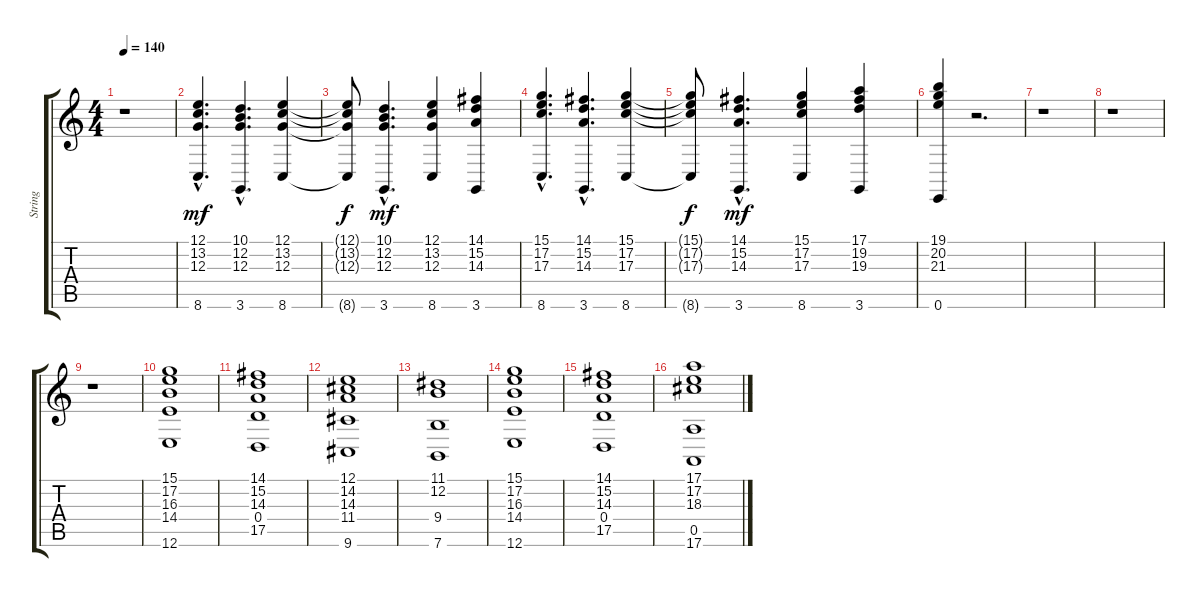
\track ("String" "String") {instrument stringensemble1}
\staff {score tabs}
\tuning (E4 B3 G3 D3 A2 E2) {hide}
\ts (4 4)
\tempo 140
\clef g2
\ks c
r.1{dy f} |
(12.1{hac} 13.2{hac} 12.3{hac} 8.6{hac}).4{d dy mf} (10.1{hac} 12.2{hac} 12.3{hac} 3.6{hac}).4{d} (12.1 13.2 12.3 8.6).4 |
(12.1{t} 13.2{t} 12.3{t} 8.6{t}).8{dy f} (10.1{hac} 12.2{hac} 12.3{hac} 3.6{hac}).4{d dy mf} (12.1 13.2 12.3 8.6).4 (14.1 15.2 14.3 3.6).4 |
(15.1{hac} 17.2{hac} 17.3{hac} 8.6{hac}).4{d} (14.1{hac} 15.2{hac} 14.3{hac} 3.6{hac}).4{d} (15.1 17.2 17.3 8.6).4 |
(15.1{t} 17.2{t} 17.3{t} 8.6{t}).8{dy f} (14.1{hac} 15.2{hac} 14.3{hac} 3.6{hac}).4{d dy mf} (15.1 17.2 17.3 8.6).4 (17.1 19.2 19.3 3.6).4 |
(19.1 20.2 21.3 0.6).4 r.2{d} |
r.1 |
r.1 |
r.1 |
(15.1 17.2 16.3 14.4 12.6).1 |
(14.1 15.2 14.3 0.4 17.5).1 |
(12.1 14.2 14.3 11.4 9.6).1 |
(11.1 12.2 9.4 7.6).1 |
(15.1 17.2 16.3 14.4 12.6).1 |
(14.1 15.2 14.3 0.4 17.5).1 |
(17.1 17.2 18.3 0.5 17.6).1
